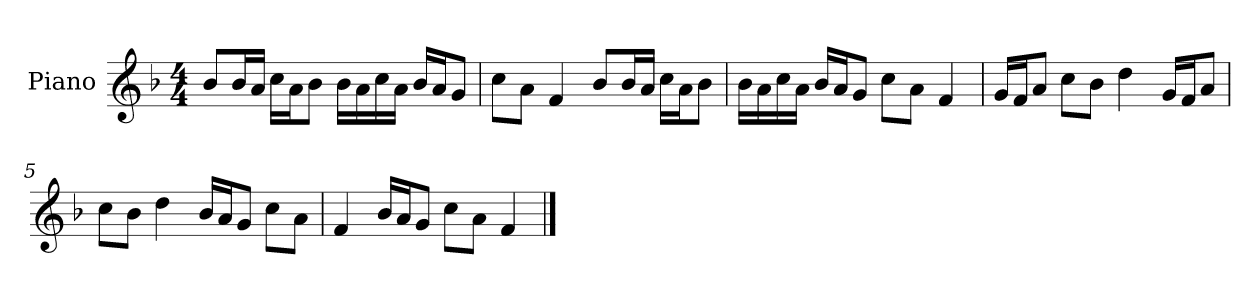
**kern
*part1
*staff1
*I"Piano
*I'P-no
*clefG2
*k[b-]
*M4/4
*MM90
=1
8b-/L
16b-/L
16a/JJ
16cc\LL
16a\J
8b-\J
16b-\LL
16a\
16cc\
16a\JJ
16b-/LL
16a/J
8g/J
=2
8cc\L
8a\J
4f/
8b-/L
16b-/L
16a/JJ
16cc\LL
16a\J
8b-\J
=3
16b-\LL
16a\
16cc\
16a\JJ
16b-/LL
16a/J
8g/J
8cc\L
8a\J
4f/
=4
16g/LL
16f/J
8a/J
8cc\L
8b-\J
4dd\
16g/LL
16f/J
8a/J
!!LO:LB:g=z
=5
8cc\L
8b-\J
4dd\
16b-/LL
16a/J
8g/J
8cc\L
8a\J
=6
4f/
16b-/LL
16a/J
8g/J
8cc\L
8a\J
4f/
==
*-
